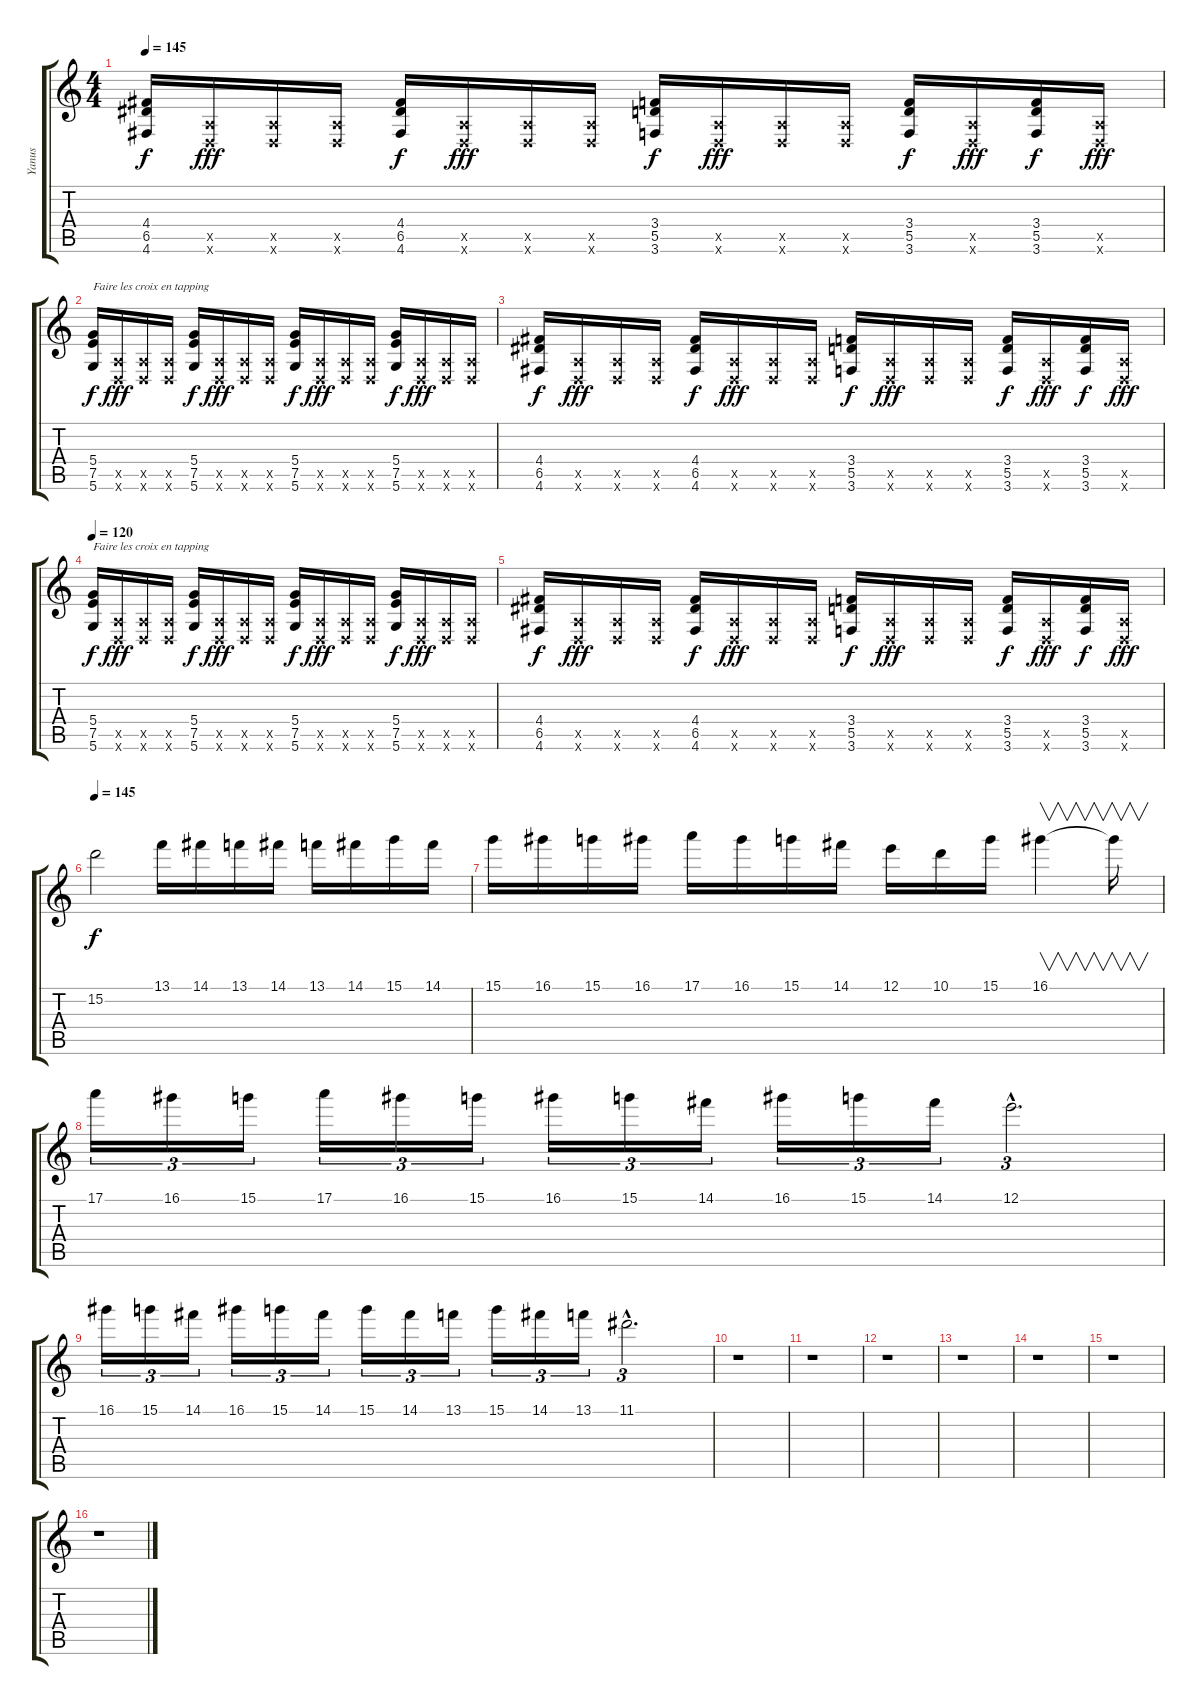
\track ("Yanus" "Yanus") {instrument distortionguitar}
\staff {score tabs}
\tuning (E4 B3 G3 D3 A2 D2) {hide}
\ts (4 4)
\tempo 145
\clef g2
\ks c
(4.4 6.5 4.6).16{dy f} (0.5{x} 0.6{x}).16{dy fff} (0.5{x} 0.6{x}).16 (0.5{x} 0.6{x}).16 (4.4 6.5 4.6).16{dy f} (0.5{x} 0.6{x}).16{dy fff} (0.5{x} 0.6{x}).16 (0.5{x} 0.6{x}).16 (3.4 5.5 3.6).16{dy f} (0.5{x} 0.6{x}).16{dy fff} (0.5{x} 0.6{x}).16 (0.5{x} 0.6{x}).16 (3.4 5.5 3.6).16{dy f} (0.5{x} 0.6{x}).16{dy fff} (3.4 5.5 3.6).16{dy f} (0.5{x} 0.6{x}).16{dy fff} |
(5.4 7.5 5.6).16{txt "Faire les croix en tapping" dy f} (0.5{x} 0.6{x}).16{dy fff} (0.5{x} 0.6{x}).16 (0.5{x} 0.6{x}).16 (5.4 7.5 5.6).16{dy f} (0.5{x} 0.6{x}).16{dy fff} (0.5{x} 0.6{x}).16 (0.5{x} 0.6{x}).16 (5.4 7.5 5.6).16{dy f} (0.5{x} 0.6{x}).16{dy fff} (0.5{x} 0.6{x}).16 (0.5{x} 0.6{x}).16 (5.4 7.5 5.6).16{dy f} (0.5{x} 0.6{x}).16{dy fff} (0.5{x} 0.6{x}).16 (0.5{x} 0.6{x}).16 |
(4.4 6.5 4.6).16{dy f} (0.5{x} 0.6{x}).16{dy fff} (0.5{x} 0.6{x}).16 (0.5{x} 0.6{x}).16 (4.4 6.5 4.6).16{dy f} (0.5{x} 0.6{x}).16{dy fff} (0.5{x} 0.6{x}).16 (0.5{x} 0.6{x}).16 (3.4 5.5 3.6).16{dy f} (0.5{x} 0.6{x}).16{dy fff} (0.5{x} 0.6{x}).16 (0.5{x} 0.6{x}).16 (3.4 5.5 3.6).16{dy f} (0.5{x} 0.6{x}).16{dy fff} (3.4 5.5 3.6).16{dy f} (0.5{x} 0.6{x}).16{dy fff} |
\tempo 120
(5.4 7.5 5.6).16{txt "Faire les croix en tapping" dy f} (0.5{x} 0.6{x}).16{dy fff} (0.5{x} 0.6{x}).16 (0.5{x} 0.6{x}).16 (5.4 7.5 5.6).16{dy f} (0.5{x} 0.6{x}).16{dy fff} (0.5{x} 0.6{x}).16 (0.5{x} 0.6{x}).16 (5.4 7.5 5.6).16{dy f} (0.5{x} 0.6{x}).16{dy fff} (0.5{x} 0.6{x}).16 (0.5{x} 0.6{x}).16 (5.4 7.5 5.6).16{dy f} (0.5{x} 0.6{x}).16{dy fff} (0.5{x} 0.6{x}).16 (0.5{x} 0.6{x}).16 |
(4.4 6.5 4.6).16{dy f} (0.5{x} 0.6{x}).16{dy fff} (0.5{x} 0.6{x}).16 (0.5{x} 0.6{x}).16 (4.4 6.5 4.6).16{dy f} (0.5{x} 0.6{x}).16{dy fff} (0.5{x} 0.6{x}).16 (0.5{x} 0.6{x}).16 (3.4 5.5 3.6).16{dy f} (0.5{x} 0.6{x}).16{dy fff} (0.5{x} 0.6{x}).16 (0.5{x} 0.6{x}).16 (3.4 5.5 3.6).16{dy f} (0.5{x} 0.6{x}).16{dy fff} (3.4 5.5 3.6).16{dy f} (0.5{x} 0.6{x}).16{dy fff} |
\tempo 145
15.2.2{dy f} 13.1.16 14.1.16 13.1.16 14.1.16 13.1.16 14.1.16 15.1.16 14.1.16 |
15.1.16 16.1.16 15.1.16 16.1.16 17.1.16 16.1.16 15.1.16 14.1.16 12.1.16 10.1.16 15.1.16 16.1.4{v} 16.1{t}.16{v} |
17.1.16{tu (3 2)} 16.1.16{tu (3 2)} 15.1.16{tu (3 2)} 17.1.16{tu (3 2)} 16.1.16{tu (3 2)} 15.1.16{tu (3 2)} 16.1.16{tu (3 2)} 15.1.16{tu (3 2)} 14.1.16{tu (3 2)} 16.1.16{tu (3 2)} 15.1.16{tu (3 2)} 14.1.16{tu (3 2)} 12.1{hac}.2{d tu (3 2)} |
16.1.16{tu (3 2)} 15.1.16{tu (3 2)} 14.1.16{tu (3 2)} 16.1.16{tu (3 2)} 15.1.16{tu (3 2)} 14.1.16{tu (3 2)} 15.1.16{tu (3 2)} 14.1.16{tu (3 2)} 13.1.16{tu (3 2)} 15.1.16{tu (3 2)} 14.1.16{tu (3 2)} 13.1.16{tu (3 2)} 11.1{hac}.2{d tu (3 2)} |
r.1 |
r.1 |
r.1 |
r.1 |
r.1 |
r.1 |
r.1
